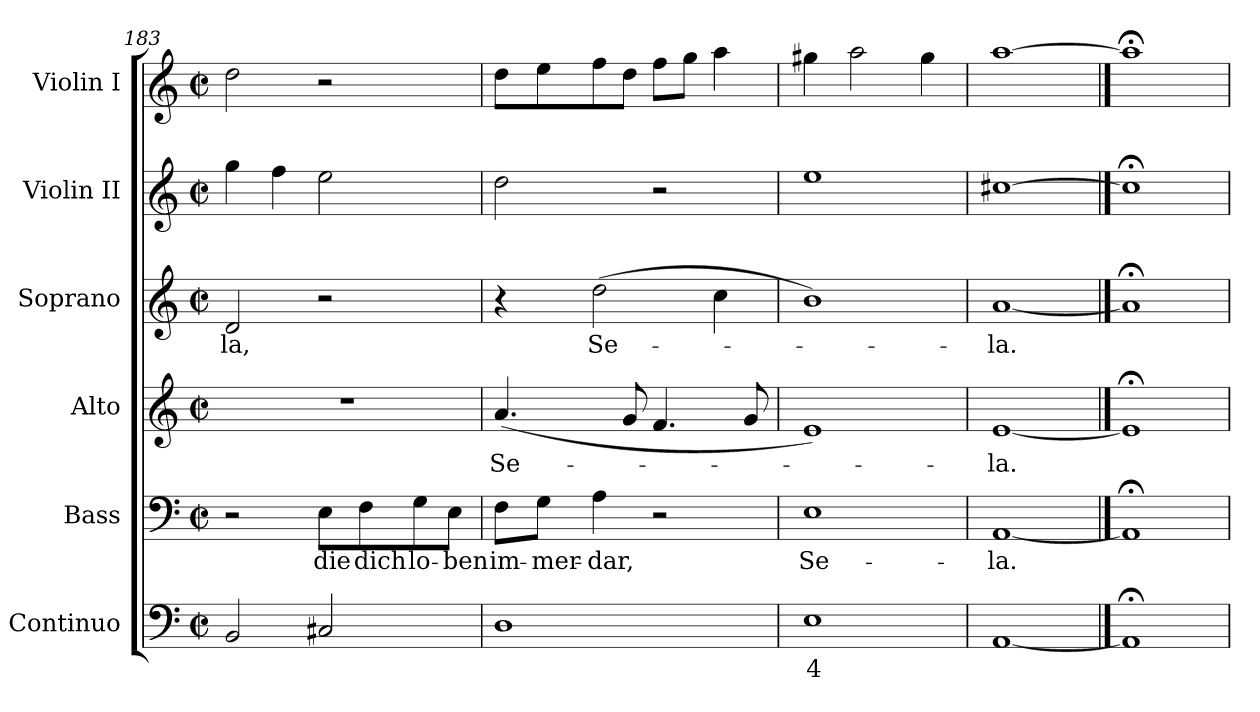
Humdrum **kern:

**kern	**text	**kern	**text	**kern	**text	**kern	**text	**kern	**kern
*part6	*part6	*part5	*part5	*part4	*part4	*part3	*part3	*part2	*part1
*staff6	*staff6	*staff5	*staff5	*staff4	*staff4	*staff3	*staff3	*staff2	*staff1
*I"Continuo	*	*I"Bass	*	*I"Alto	*	*I"Soprano	*	*I"Violin II	*I"Violin I
*	*	*I'B	*	*I'A	*	*I'S	*	*I'Vln	*I'Vln
*clefF4	*	*clefF4	*	*clefG2	*	*clefG2	*	*clefG2	*clefG2
*k[]	*	*k[]	*	*k[]	*	*k[]	*	*k[]	*k[]
*C:	*	*C:	*	*C:	*	*C:	*	*C:	*C:
*M2/2	*	*M2/2	*	*M2/2	*	*M2/2	*	*M2/2	*M2/2
*met(c|)	*	*met(c|)	*	*met(c|)	*	*met(c|)	*	*met(c|)	*met(c|)
=183	=183	=183	=183	=183	=183	=183	=183	=183	=183
!	!	!	!	!	!	!	!LO:LY:b	!	!
2BB	.	2r	.	1r	.	2d	la,	4gg	2dd
.	.	.	.	.	.	.	.	4ff	.
!	!	!	!LO:LY:b	!	!	!	!	!	!
2C#X	.	8E\L	die	.	.	2r	.	2ee	2r
!	!	!	!LO:LY:b	!	!	!	!	!	!
.	.	8F\	dich	.	.	.	.	.	.
!	!	!	!LO:LY:b	!	!	!	!	!	!
.	.	8G\	lo-	.	.	.	.	.	.
!	!	!	!LO:LY:b	!	!	!	!	!	!
.	.	8E\J	-ben	.	.	.	.	.	.
=184	=184	=184	=184	=184	=184	=184	=184	=184	=184
!	!	!	!LO:LY:b	!	!LO:LY:b	!	!	!	!
1D	.	8F\L	im-	(<4.a	Se-	4r	.	2dd	8ddL
!	!	!	!LO:LY:b	!	!	!	!	!	!
.	.	8G\J	-mer-	.	.	.	.	.	8ee
!	!	!	!LO:LY:b	!	!	!	!LO:LY:b	!	!
.	.	4A	-dar,	.	.	(>2dd	Se-	.	8ff
.	.	.	.	8g	.	.	.	.	8ddJ
.	.	2r	.	4.f	.	.	.	2r	8ffL
.	.	.	.	.	.	.	.	.	8ggJ
.	.	.	.	.	.	4cc	.	.	4aa
.	.	.	.	8g	.	.	.	.	.
=185	=185	=185	=185	=185	=185	=185	=185	=185	=185
!	!LO:LY:b	!	!LO:LY:b	!	!	!	!	!	!
1E	4	1E	Se-	1e)	.	1b)	.	1ee	4gg#X
.	.	.	.	.	.	.	.	.	2aa
.	.	.	.	.	.	.	.	.	4gg#
=186	=186	=186	=186	=186	=186	=186	=186	=186	=186
!	!	!	!LO:LY:b	!	!LO:LY:b	!	!LO:LY:b	!	!
[1AA	.	[1AA	-la.	[1e	la.	[1a	la.	[1cc#X	[1aa
==187	==187	==187	==187	==187	==187	==187	==187	==187	==187
1AA;<]	.	1AA;<]	.	1e;<]	.	1a;<]	.	1cc#;<]	1aa;<]
=	=	=	=	=	=	=	=	=	=
*-	*-	*-	*-	*-	*-	*-	*-	*-	*-
